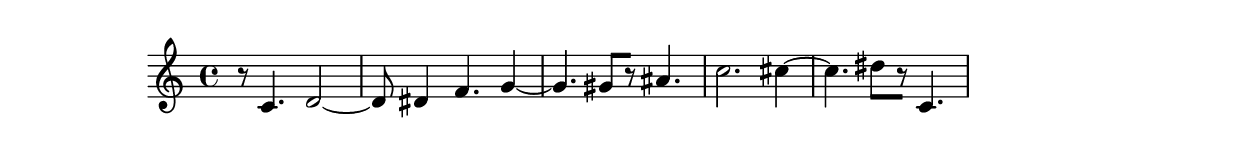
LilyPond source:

% 2017-09-22 23:20

\version "2.19.54"
\language "english"

\header {}

\layout {}

\paper {}

\score {
    {
        r8
        c'4.
        d'2 ~
        d'8
        ds'4
        f'4.
        g'4 ~
        g'4.
        gs'8 [
        r8 ]
        as'4.
        c''2.
        cs''4 ~
        cs''4.
        ds''8 [
        r8 ]
        c'4.
    }
}